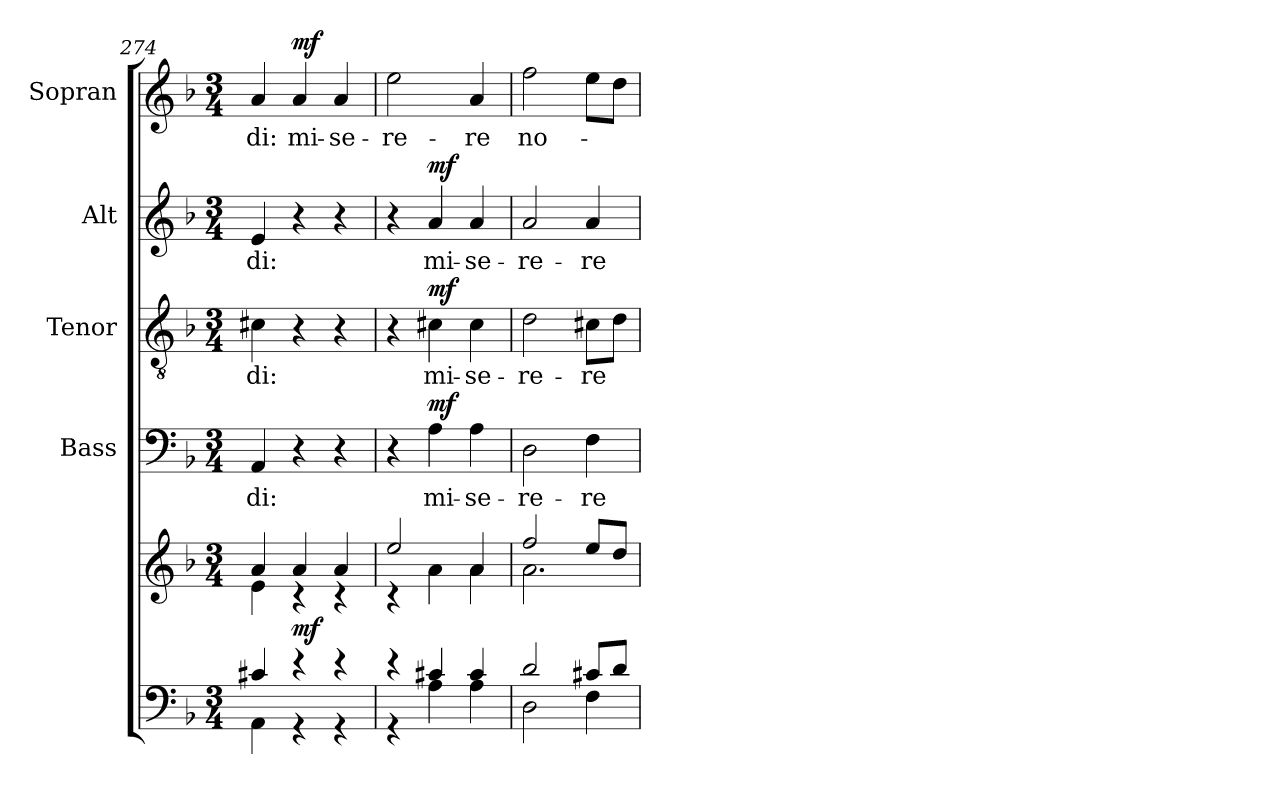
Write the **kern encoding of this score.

**kern	**kern	**dynam	**kern	**text	**dynam	**kern	**text	**dynam	**kern	**text	**dynam	**kern	**text	**dynam
*part5	*part5	*part5	*part4	*part4	*part4	*part3	*part3	*part3	*part2	*part2	*part2	*part1	*part1	*part1
*staff6	*staff5	*staff5/6	*staff4	*staff4	*staff4	*staff3	*staff3	*staff3	*staff2	*staff2	*staff2	*staff1	*staff1	*staff1
*	*	*	*I"Bass	*	*	*I"Tenor	*	*	*I"Alt	*	*	*I"Sopran	*	*
*	*	*	*I'B.	*	*	*I'T.	*	*	*I'A.	*	*	*I'S.	*	*
*clefF4	*clefG2	*	*clefF4	*	*	*clefGv2	*	*	*clefG2	*	*	*clefG2	*	*
*k[b-]	*k[b-]	*	*k[b-]	*	*	*k[b-]	*	*	*k[b-]	*	*	*k[b-]	*	*
*F:	*F:	*	*F:	*	*	*F:	*	*	*F:	*	*	*F:	*	*
*M3/4	*M3/4	*	*M3/4	*	*	*M3/4	*	*	*M3/4	*	*	*M3/4	*	*
=274	=274	=274	=274	=274	=274	=274	=274	=274	=274	=274	=274	=274	=274	=274
*^	*^	*	*	*	*	*	*	*	*	*	*	*	*	*
!	!	!	!	!	!	!LO:LY:b	!	!	!LO:LY:b	!	!	!LO:LY:b	!	!	!LO:LY:b	!
4c#X/	4AA\	4a/	4e\	.	4AA/	-di:	.	4c#X\	-di:	.	4e/	-di:	.	4a/	-di:	.
!	!	!	!	!LO:DY:b	!	!	!	!	!	!	!	!	!	!	!LO:LY:b	!LO:DY:a
4r	4r	4a/	4rc	mf	4r	.	.	4r	.	.	4r	.	.	4a/	mi-	mf
!	!	!	!	!	!	!	!	!	!	!	!	!	!	!	!LO:LY:b	!
4r	4r	4a/	4rc	.	4r	.	.	4r	.	.	4r	.	.	4a/	-se-	.
=275	=275	=275	=275	=275	=275	=275	=275	=275	=275	=275	=275	=275	=275	=275	=275	=275
!	!	!	!	!	!	!	!	!	!	!	!	!	!	!	!LO:LY:b	!
4r	4r	2ee/	4rc	.	4r	.	.	4r	.	.	4r	.	.	2ee\	-re-	.
!	!	!	!	!	!	!LO:LY:b	!LO:DY:a	!	!LO:LY:b	!LO:DY:a	!	!LO:LY:b	!LO:DY:a	!	!	!
4c#X/	4A\	.	4a\	.	4A\	mi-	mf	4c#X\	mi-	mf	4a/	mi-	mf	.	.	.
!	!	!	!	!	!	!LO:LY:b	!	!	!LO:LY:b	!	!	!LO:LY:b	!	!	!LO:LY:b	!
4c#/	4A\	4a/	4a\	.	4A\	-se-	.	4c#\	-se-	.	4a/	-se-	.	4a/	-re	.
=276	=276	=276	=276	=276	=276	=276	=276	=276	=276	=276	=276	=276	=276	=276	=276	=276
!	!	!	!	!	!	!LO:LY:b	!	!	!LO:LY:b	!	!	!LO:LY:b	!	!	!LO:LY:b	!
2d/	2D\	2ff/	2.a\	.	2D\	-re-	.	2d\	-re-	.	2a/	-re-	.	2ff\	no-	.
!	!	!	!	!	!	!LO:LY:b	!	!	!LO:LY:b	!	!	!LO:LY:b	!	!	!	!
8c#X/L	4F\	8ee/L	.	.	4F\	-re	.	8c#X\L	-re	.	4a/	-re	.	8ee\L	.	.
8d/J	.	8dd/J	.	.	.	.	.	8d\J	.	.	.	.	.	8dd\J	.	.
*v	*v	*	*	*	*	*	*	*	*	*	*	*	*	*	*	*
*	*v	*v	*	*	*	*	*	*	*	*	*	*	*	*	*
=	=	=	=	=	=	=	=	=	=	=	=	=	=	=
*-	*-	*-	*-	*-	*-	*-	*-	*-	*-	*-	*-	*-	*-	*-
